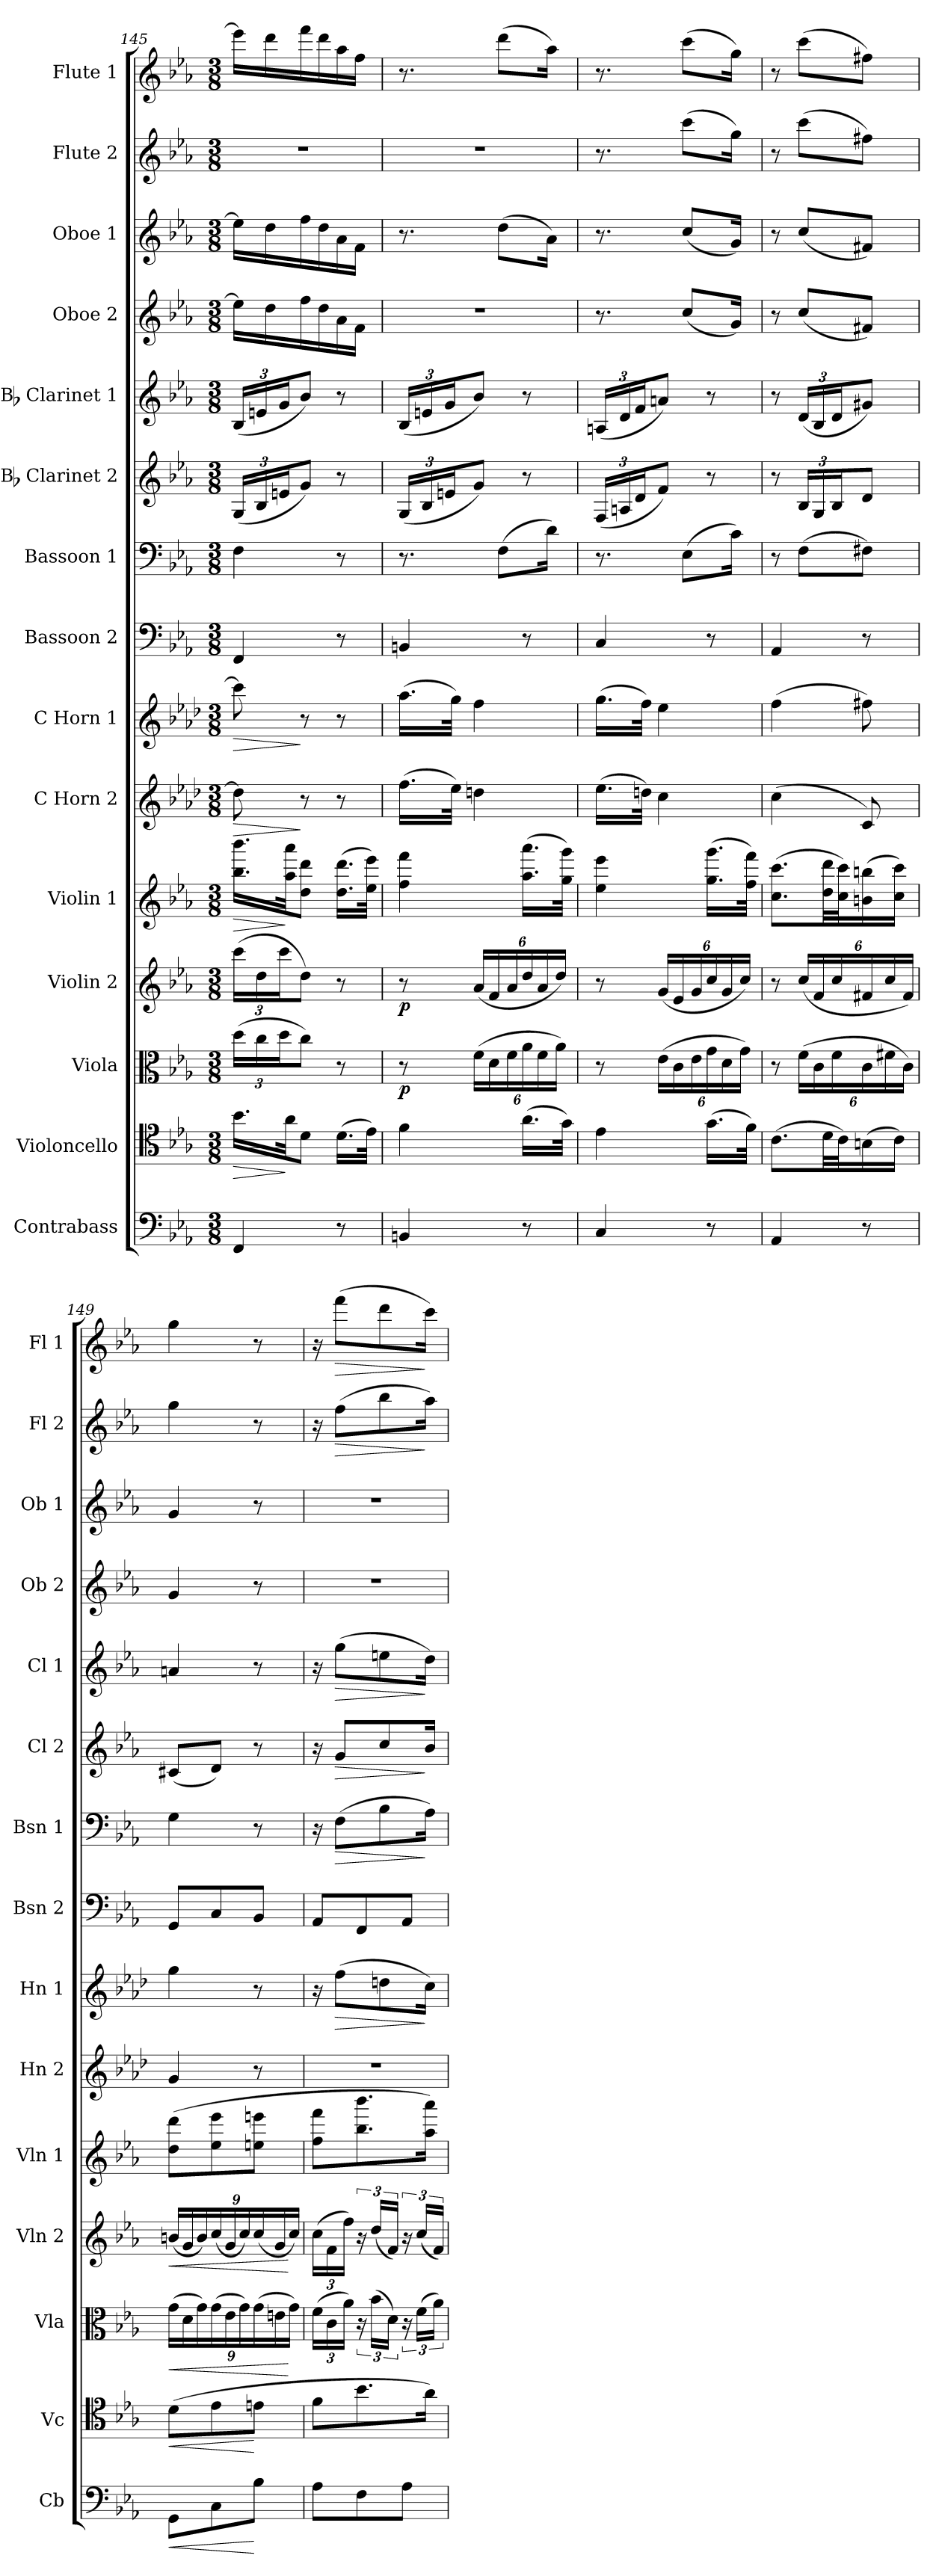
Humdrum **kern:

**kern	**dynam	**kern	**dynam	**kern	**dynam	**kern	**dynam	**kern	**dynam	**kern	**dynam	**kern	**dynam	**kern	**kern	**dynam	**kern	**dynam	**kern	**dynam	**kern	**kern	**kern	**dynam	**kern	**dynam
*part15	*part15	*part14	*part14	*part13	*part13	*part12	*part12	*part11	*part11	*part10	*part10	*part9	*part9	*part8	*part7	*part7	*part6	*part6	*part5	*part5	*part4	*part3	*part2	*part2	*part1	*part1
*staff15	*staff15	*staff14	*staff14	*staff13	*staff13	*staff12	*staff12	*staff11	*staff11	*staff10	*staff10	*staff9	*staff9	*staff8	*staff7	*staff7	*staff6	*staff6	*staff5	*staff5	*staff4	*staff3	*staff2	*staff2	*staff1	*staff1
*I"Contrabass	*	*I"Violoncello	*	*I"Viola	*	*I"Violin 2	*	*I"Violin 1	*	*I"C Horn 2	*	*I"C Horn 1	*	*I"Bassoon 2	*I"Bassoon 1	*	*I"Bb Clarinet 2	*	*I"Bb Clarinet 1	*	*I"Oboe 2	*I"Oboe 1	*I"Flute 2	*	*I"Flute 1	*
*I'Cb	*	*I'Vc	*	*I'Vla	*	*I'Vln 2	*	*I'Vln 1	*	*I'Hn 2	*	*I'Hn 1	*	*I'Bsn 2	*I'Bsn 1	*	*I'Cl 2	*	*I'Cl 1	*	*I'Ob 2	*I'Ob 1	*I'Fl 2	*	*I'Fl 1	*
*clefF4	*	*clefC4	*	*clefC3	*	*clefG2	*	*clefG2	*	*clefG2	*	*clefG2	*	*clefF4	*clefF4	*	*clefG2	*	*clefG2	*	*clefG2	*clefG2	*clefG2	*	*clefG2	*
*ITrd7c12	*	*	*	*	*	*	*	*	*	*ITrd7c12	*	*ITrd7c12	*	*	*	*	*ITrd1c2	*	*ITrd1c2	*	*	*	*	*	*	*
*k[b-e-a-]	*	*k[b-e-a-]	*	*k[b-e-a-]	*	*k[b-e-a-]	*	*k[b-e-a-]	*	*k[b-e-a-d-]	*	*k[b-e-a-d-]	*	*k[b-e-a-]	*k[b-e-a-]	*	*k[b-e-a-d-g-]	*	*k[b-e-a-d-g-]	*	*k[b-e-a-]	*k[b-e-a-]	*k[b-e-a-]	*	*k[b-e-a-]	*
*M3/8	*	*M3/8	*	*M3/8	*	*M3/8	*	*M3/8	*	*M3/8	*	*M3/8	*	*M3/8	*M3/8	*	*M3/8	*	*M3/8	*	*M3/8	*M3/8	*M3/8	*	*M3/8	*
=145	=145	=145	=145	=145	=145	=145	=145	=145	=145	=145	=145	=145	=145	=145	=145	=145	=145	=145	=145	=145	=145	=145	=145	=145	=145	=145
!	!	!	!LO:HP:b	!	!	!	!	!	!	!	!	!	!	!	!	!	!	!	!	!	!	!	!	!	!	!
*	*	*	*	*Xbrackettup	*	*Xbrackettup	*	*	*	*	*	*	*	*	*	*	*	*	*	*	*	*	*	*	*	*
!	!	!	!	!	!	!	!	!	!LO:HP:b	!	!LO:HP:b	!	!LO:HP:b	!	!	!	!	!	!	!	!	!	!	!	!	!
*	*	*	*	*	*	*	*	*	*	*	*	*	*	*	*	*	*Xbrackettup	*	*Xbrackettup	*	*	*	*	*	*	*
4FFF/	.	16.b-\LL	>	(24dd\LL	.	(24ccc\LL	.	16.bb-\ 16.bbb-\LL	>	8d\]	>	8cc\]	>	4FF/	4F\	.	(24F/LL	.	(24A-/LL	.	16ee-\LL]	16ee-\LL]	4.r	.	16eee-\LL]	.
.	.	.	.	24cc\	.	24dd\	.	.	.	.	.	.	.	.	.	.	24A-/	.	24dn/	.	.	.	.	.	.	.
.	.	.	.	.	.	.	.	.	.	.	.	.	.	.	.	.	.	.	.	.	16dd\	16dd\	.	.	16ddd\	.
.	.	.	.	24dd\J	.	24ccc\J	.	.	.	.	.	.	.	.	.	.	24dn/J	.	24f/J	.	.	.	.	.	.	.
.	.	32a-\JK	]	.	.	.	.	32aa-\ 32aaa-\JK	]	.	.	.	.	.	.	.	.	.	.	.	.	.	.	.	.	.
.	.	8d\J	.	8cc\J)	.	8dd\J)	.	8dd\ 8ddd\J	.	8r	]	8r	]	.	.	.	8f/J)	.	8a-/J)	.	16ff\	16ff\	.	.	16fff\	.
.	.	.	.	.	.	.	.	.	.	.	.	.	.	.	.	.	.	.	.	.	16dd\	16dd\	.	.	16ddd\	.
8r	.	(16.d\LL	.	8r	.	8r	.	(16.dd\ 16.ddd\LL	.	8r	.	8r	.	8r	8r	.	8r	.	8r	.	16a-\	16a-\	.	.	16aa-\	.
.	.	.	.	.	.	.	.	.	.	.	.	.	.	.	.	.	.	.	.	.	16f\JJ	16f\JJ	.	.	16ff\JJ	.
.	.	32e-\JJk)	.	.	.	.	.	32ee-\ 32eee-\JJk)	.	.	.	.	.	.	.	.	.	.	.	.	.	.	.	.	.	.
=146	=146	=146	=146	=146	=146	=146	=146	=146	=146	=146	=146	=146	=146	=146	=146	=146	=146	=146	=146	=146	=146	=146	=146	=146	=146	=146
!	!	!	!	!	!LO:DY:b	!	!LO:DY:b	!	!	!	!	!	!	!	!	!	!	!	!	!	!	!	!	!	!	!
4BBBn/	.	4f\	.	8r	p	8r	p	4ff\ 4fff\	.	(16.f\LL	.	(16.a-\LL	.	4BBn/	8.r	.	(24F/LL	.	(24A-/LL	.	4.r	8.r	4.r	.	8.r	.
.	.	.	.	.	.	.	.	.	.	.	.	.	.	.	.	.	24A-/	.	24dn/	.	.	.	.	.	.	.
.	.	.	.	.	.	.	.	.	.	.	.	.	.	.	.	.	24dn/J	.	24f/J	.	.	.	.	.	.	.
.	.	.	.	.	.	.	.	.	.	32e-\JJk)	.	32g\JJk)	.	.	.	.	.	.	.	.	.	.	.	.	.	.
*	*	*	*	*brackettup	*	*brackettup	*	*	*	*	*	*	*	*	*	*	*	*	*	*	*	*	*	*	*	*
.	.	.	.	(24f\LL	.	(24a-/LL	.	.	.	4dn\	.	4f\	.	.	.	.	8f/J)	.	8a-/J)	.	.	.	.	.	.	.
.	.	.	.	24d\	.	24f/	.	.	.	.	.	.	.	.	.	.	.	.	.	.	.	.	.	.	.	.
.	.	.	.	.	.	.	.	.	.	.	.	.	.	.	(8F\L	.	.	.	.	.	.	(8dd\L	.	.	(8ddd\L	.
.	.	.	.	24f\	.	24a-/	.	.	.	.	.	.	.	.	.	.	.	.	.	.	.	.	.	.	.	.
8r	.	(16.a-\LL	.	24a-\	.	24dd/	.	(16.aa-\ 16.aaa-\LL	.	.	.	.	.	8r	.	.	8r	.	8r	.	.	.	.	.	.	.
.	.	.	.	24f\	.	24a-/	.	.	.	.	.	.	.	.	.	.	.	.	.	.	.	.	.	.	.	.
.	.	.	.	.	.	.	.	.	.	.	.	.	.	.	16d\Jk)	.	.	.	.	.	.	16a-\Jk)	.	.	16aa-\Jk)	.
.	.	.	.	24a-\JJ)	.	24dd/JJ)	.	.	.	.	.	.	.	.	.	.	.	.	.	.	.	.	.	.	.	.
.	.	32g\JJk)	.	.	.	.	.	32gg\ 32ggg\JJk)	.	.	.	.	.	.	.	.	.	.	.	.	.	.	.	.	.	.
!!LO:PB:g=z
=147	=147	=147	=147	=147	=147	=147	=147	=147	=147	=147	=147	=147	=147	=147	=147	=147	=147	=147	=147	=147	=147	=147	=147	=147	=147	=147
4CC/	.	4e-\	.	8r	.	8r	.	4ee-\ 4eee-\	.	(16.e-\LL	.	(16.g\LL	.	4C/	8.r	.	(24E-/LL	.	(24Gn/LL	.	8.r	8.r	8.r	.	8.r	.
.	.	.	.	.	.	.	.	.	.	.	.	.	.	.	.	.	24Gn/	.	24c/	.	.	.	.	.	.	.
.	.	.	.	.	.	.	.	.	.	.	.	.	.	.	.	.	24c/J	.	24e-/J	.	.	.	.	.	.	.
.	.	.	.	.	.	.	.	.	.	32dn\JJk)	.	32f\JJk)	.	.	.	.	.	.	.	.	.	.	.	.	.	.
.	.	.	.	(24e-\LL	.	(24g/LL	.	.	.	4c\	.	4e-\	.	.	.	.	8e-/J)	.	8gn/J)	.	.	.	.	.	.	.
.	.	.	.	24c\	.	24e-/	.	.	.	.	.	.	.	.	.	.	.	.	.	.	.	.	.	.	.	.
.	.	.	.	.	.	.	.	.	.	.	.	.	.	.	(8E-\L	.	.	.	.	.	(8cc/L	(8cc/L	(8ccc\L	.	(8ccc\L	.
.	.	.	.	24e-\	.	24g/	.	.	.	.	.	.	.	.	.	.	.	.	.	.	.	.	.	.	.	.
8r	.	(16.g\LL	.	24g\	.	24cc/	.	(16.gg\ 16.ggg\LL	.	.	.	.	.	8r	.	.	8r	.	8r	.	.	.	.	.	.	.
.	.	.	.	24d\	.	24g/	.	.	.	.	.	.	.	.	.	.	.	.	.	.	.	.	.	.	.	.
.	.	.	.	.	.	.	.	.	.	.	.	.	.	.	16c\Jk)	.	.	.	.	.	16g/Jk)	16g/Jk)	16gg\Jk)	.	16gg\Jk)	.
.	.	.	.	24g\JJ)	.	24cc/JJ)	.	.	.	.	.	.	.	.	.	.	.	.	.	.	.	.	.	.	.	.
.	.	32f\JJk)	.	.	.	.	.	32ff\ 32fff\JJk)	.	.	.	.	.	.	.	.	.	.	.	.	.	.	.	.	.	.
=148	=148	=148	=148	=148	=148	=148	=148	=148	=148	=148	=148	=148	=148	=148	=148	=148	=148	=148	=148	=148	=148	=148	=148	=148	=148	=148
4AAA-/	.	(8.c\L	.	8r	.	8r	.	(8.cc\ 8.ccc\L	.	(4c\	.	(4f\	.	4AA-/	8r	.	8r	.	8r	.	8r	8r	8r	.	8r	.
.	.	.	.	(24f\LL	.	(24cc/LL	.	.	.	.	.	.	.	.	(8F\L	.	24A-/LL	.	(24c/LL	.	(8cc/L	(8cc/L	(8ccc\L	.	(8ccc\L	.
.	.	.	.	24c\	.	24f/	.	.	.	.	.	.	.	.	.	.	24F/	.	24A-/	.	.	.	.	.	.	.
.	.	32d\LL	.	.	.	.	.	32dd\ 32ddd\LL	.	.	.	.	.	.	.	.	.	.	.	.	.	.	.	.	.	.
.	.	.	.	24f\	.	24cc/	.	.	.	.	.	.	.	.	.	.	24A-/J	.	24c/J	.	.	.	.	.	.	.
.	.	32c\J)	.	.	.	.	.	32cc\ 32ccc\J)	.	.	.	.	.	.	.	.	.	.	.	.	.	.	.	.	.	.
8r	.	(16Bn\	.	24c\	.	24f#X/	.	(16bn\ 16bbn\	.	8C/)	.	8f#X\)	.	8r	8F#X\J)	.	8c/J	.	8f#X/J)	.	8f#X/J)	8f#X/J)	8ff#X\J)	.	8ff#X\J)	.
.	.	.	.	24f#X\	.	24cc/	.	.	.	.	.	.	.	.	.	.	.	.	.	.	.	.	.	.	.	.
.	.	16c\JJ)	.	.	.	.	.	16cc\ 16ccc\JJ)	.	.	.	.	.	.	.	.	.	.	.	.	.	.	.	.	.	.
.	.	.	.	24c\JJ)	.	24f#/JJ)	.	.	.	.	.	.	.	.	.	.	.	.	.	.	.	.	.	.	.	.
=149	=149	=149	=149	=149	=149	=149	=149	=149	=149	=149	=149	=149	=149	=149	=149	=149	=149	=149	=149	=149	=149	=149	=149	=149	=149	=149
!	!LO:HP:b	!	!LO:HP:b	!	!LO:HP:b	!	!LO:HP:b	!	!	!	!	!	!	!	!	!	!	!	!	!	!	!	!	!	!	!
8GGG\L	<	(8d\L	<	(24g\LL	<	(24bn/LL	<	(8dd\ 8ddd\L	.	4G/	.	4g\	.	8GG/L	4G\	.	(8Bn/L	.	4gn/	.	4g/	4g/	4gg\	.	4gg\	.
.	.	.	.	24d\	.	24g/	.	.	.	.	.	.	.	.	.	.	.	.	.	.	.	.	.	.	.	.
.	.	.	.	24g\)	.	24b/)	.	.	.	.	.	.	.	.	.	.	.	.	.	.	.	.	.	.	.	.
8CC\	.	8e-\	.	(24g\	.	(24cc/	.	8ee-\ 8eee-\	.	.	.	.	.	8C/	.	.	8c/J)	.	.	.	.	.	.	.	.	.
.	.	.	.	24e-\	.	24g/	.	.	.	.	.	.	.	.	.	.	.	.	.	.	.	.	.	.	.	.
.	.	.	.	24g\)	.	24cc/)	.	.	.	.	.	.	.	.	.	.	.	.	.	.	.	.	.	.	.	.
8BB-\J	[	8en\J	[	(24g\	.	(24cc/	.	8een\ 8eeen\J	.	8r	.	8r	.	8BB-/J	8r	.	8r	.	8r	.	8r	8r	8r	.	8r	.
.	.	.	.	24en\	.	24g/	.	.	.	.	.	.	.	.	.	.	.	.	.	.	.	.	.	.	.	.
.	.	.	.	24g\JJ)	[	24cc/JJ)	[	.	.	.	.	.	.	.	.	.	.	.	.	.	.	.	.	.	.	.
=150	=150	=150	=150	=150	=150	=150	=150	=150	=150	=150	=150	=150	=150	=150	=150	=150	=150	=150	=150	=150	=150	=150	=150	=150	=150	=150
*	*	*	*	*Xbrackettup	*	*Xbrackettup	*	*	*	*	*	*	*	*	*	*	*	*	*	*	*	*	*	*	*	*
8AA-\L	.	8f\L	.	(24f\LL	.	(24cc\LL	.	8ff\ 8fff\L	.	4.r	.	16r	.	8AA-/L	16r	.	16r	.	16r	.	4.r	4.r	16r	.	16r	.
.	.	.	.	24c\	.	24f\	.	.	.	.	.	.	.	.	.	.	.	.	.	.	.	.	.	.	.	.
!	!	!	!	!	!	!	!	!	!	!	!	!	!LO:HP:b	!	!	!LO:HP:b	!	!LO:HP:b	!	!LO:HP:b	!	!	!	!LO:HP:b	!	!LO:HP:b
.	.	.	.	.	.	.	.	.	.	.	.	(8f\L	>	.	(8F\L	>	8f/L	>	(8ff\L	>	.	.	(8ff\L	>	(8fff\L	>
.	.	.	.	24a-\JJ)	.	24ff\JJ)	.	.	.	.	.	.	.	.	.	.	.	.	.	.	.	.	.	.	.	.
*	*	*	*	*brackettup	*	*brackettup	*	*	*	*	*	*	*	*	*	*	*	*	*	*	*	*	*	*	*	*
8FF\	.	8.b-\	.	24r	.	24r	.	8.bb-\ 8.bbb-\	.	.	.	.	.	8FF/	.	.	.	.	.	.	.	.	.	.	.	.
.	.	.	.	(24b-\LL	.	(24dd/LL	.	.	.	.	.	.	.	.	.	.	.	.	.	.	.	.	.	.	.	.
.	.	.	.	.	.	.	.	.	.	.	.	8dn\	.	.	8B-\	.	8b-/	.	8ddn\	.	.	.	8bb-\	.	8ddd\	.
.	.	.	.	24d\JJ)	.	24f/JJ)	.	.	.	.	.	.	.	.	.	.	.	.	.	.	.	.	.	.	.	.
8AA-\J	.	.	.	24r	.	24r	.	.	.	.	.	.	.	8AA-/J	.	.	.	.	.	.	.	.	.	.	.	.
.	.	.	.	(24f\LL	.	(24cc/LL	.	.	.	.	.	.	.	.	.	.	.	.	.	.	.	.	.	.	.	.
.	.	16a-\Jk)	.	.	.	.	.	16aa-\ 16aaa-\Jk)	.	.	.	16c\Jk)	]	.	16A-\Jk)	]	16a-/Jk	]	16cc\Jk)	]	.	.	16aa-\Jk)	]	16ccc\Jk)	]
.	.	.	.	24a-\JJ)	.	24f/JJ)	.	.	.	.	.	.	.	.	.	.	.	.	.	.	.	.	.	.	.	.
=	=	=	=	=	=	=	=	=	=	=	=	=	=	=	=	=	=	=	=	=	=	=	=	=	=	=
*-	*-	*-	*-	*-	*-	*-	*-	*-	*-	*-	*-	*-	*-	*-	*-	*-	*-	*-	*-	*-	*-	*-	*-	*-	*-	*-
